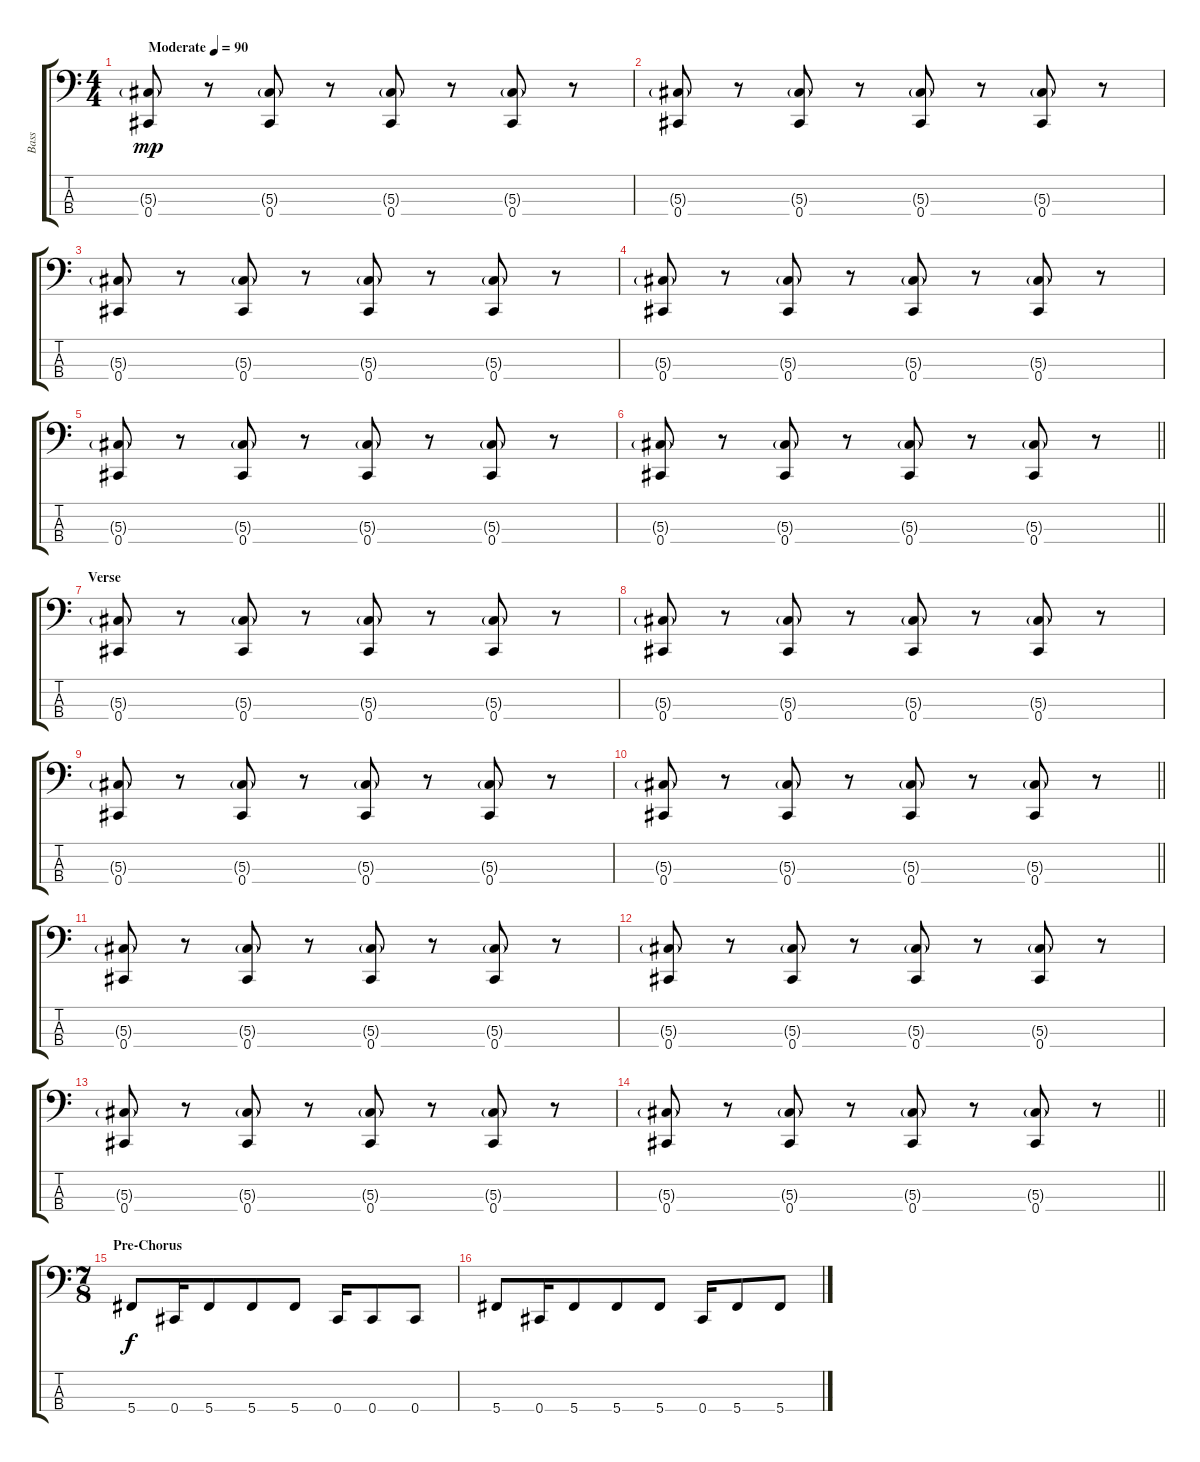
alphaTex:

\track ("Bass" "Bass") {instrument electricbassfinger}
\staff {score tabs}
\tuning (Gb2 Db2 Ab1 Db1) {hide}
\ts (4 4)
\tempo (90 "Moderate")
\clef f4
\ks c
(5.3{g} 0.4).8{dy mp instrument electricbassfinger} r.8 (5.3{g} 0.4).8 r.8 (5.3{g} 0.4).8 r.8 (5.3{g} 0.4).8 r.8 |
(5.3{g} 0.4).8 r.8 (5.3{g} 0.4).8 r.8 (5.3{g} 0.4).8 r.8 (5.3{g} 0.4).8 r.8 |
(5.3{g} 0.4).8 r.8 (5.3{g} 0.4).8 r.8 (5.3{g} 0.4).8 r.8 (5.3{g} 0.4).8 r.8 |
(5.3{g} 0.4).8 r.8 (5.3{g} 0.4).8 r.8 (5.3{g} 0.4).8 r.8 (5.3{g} 0.4).8 r.8 |
(5.3{g} 0.4).8 r.8 (5.3{g} 0.4).8 r.8 (5.3{g} 0.4).8 r.8 (5.3{g} 0.4).8 r.8 |
\barLineRight lightlight
(5.3{g} 0.4).8 r.8 (5.3{g} 0.4).8 r.8 (5.3{g} 0.4).8 r.8 (5.3{g} 0.4).8 r.8 |
\section ("" "Verse")
(5.3{g} 0.4).8 r.8 (5.3{g} 0.4).8 r.8 (5.3{g} 0.4).8 r.8 (5.3{g} 0.4).8 r.8 |
(5.3{g} 0.4).8 r.8 (5.3{g} 0.4).8 r.8 (5.3{g} 0.4).8 r.8 (5.3{g} 0.4).8 r.8 |
(5.3{g} 0.4).8 r.8 (5.3{g} 0.4).8 r.8 (5.3{g} 0.4).8 r.8 (5.3{g} 0.4).8 r.8 |
\barLineRight lightlight
(5.3{g} 0.4).8 r.8 (5.3{g} 0.4).8 r.8 (5.3{g} 0.4).8 r.8 (5.3{g} 0.4).8 r.8 |
(5.3{g} 0.4).8 r.8 (5.3{g} 0.4).8 r.8 (5.3{g} 0.4).8 r.8 (5.3{g} 0.4).8 r.8 |
(5.3{g} 0.4).8 r.8 (5.3{g} 0.4).8 r.8 (5.3{g} 0.4).8 r.8 (5.3{g} 0.4).8 r.8 |
(5.3{g} 0.4).8 r.8 (5.3{g} 0.4).8 r.8 (5.3{g} 0.4).8 r.8 (5.3{g} 0.4).8 r.8 |
\barLineRight lightlight
(5.3{g} 0.4).8 r.8 (5.3{g} 0.4).8 r.8 (5.3{g} 0.4).8 r.8 (5.3{g} 0.4).8 r.8 |
\ts (7 8)
\section ("" "Pre-Chorus")
5.4.8{dy f} 0.4.16 5.4.8 5.4.8 5.4.8 0.4.16 0.4.8 0.4.8 |
5.4.8 0.4.16 5.4.8 5.4.8 5.4.8 0.4.16 5.4.8 5.4.8
